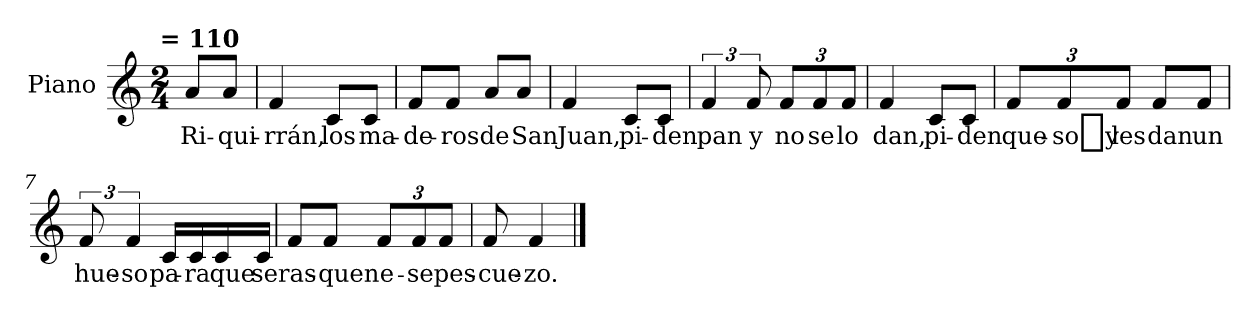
**kern	**text
*part1	*part1
*staff1	*staff1
*I"Piano	*
*I'Pno	*
*clefG2	*
*k[]	*
!!LO:TX:omd:t= = 110
*M2/4	*
*MM110	*
=	=
8a/L	Ri-
8a/J	-qui-
=1	=1
4f/	-rrán,
8c/L	los
8c/J	ma-
=2	=2
8f/L	-de-
8f/J	-ros
8a/L	de
8a/J	San
=3	=3
4f/	Juan,
8c/L	pi-
8c/J	-den
=4	=4
6f/	pan
12f/	y
*Xbrackettup	*
12f/L	no
12f/	se
12f/J	lo
=5	=5
4f/	dan,
8c/L	pi-
8c/J	-den
!!LO:LB:g=z
=6	=6
12f/L	que-
12f/	-so_y
12f/J	les
8f/L	dan
8f/J	un
=7	=7
*brackettup	*
12f/	hue-
6f/	-so
16c/LL	pa-
16c/	-ra
16c/	que
16c/JJ	se
=8	=8
8f/L	ras-
8f/J	-quen
*Xbrackettup	*
12f/L	e-
12f/	-se
12f/J	pes-
=9	=9
8f/	-cue-
4f/	-zo.
==	==
*-	*-
